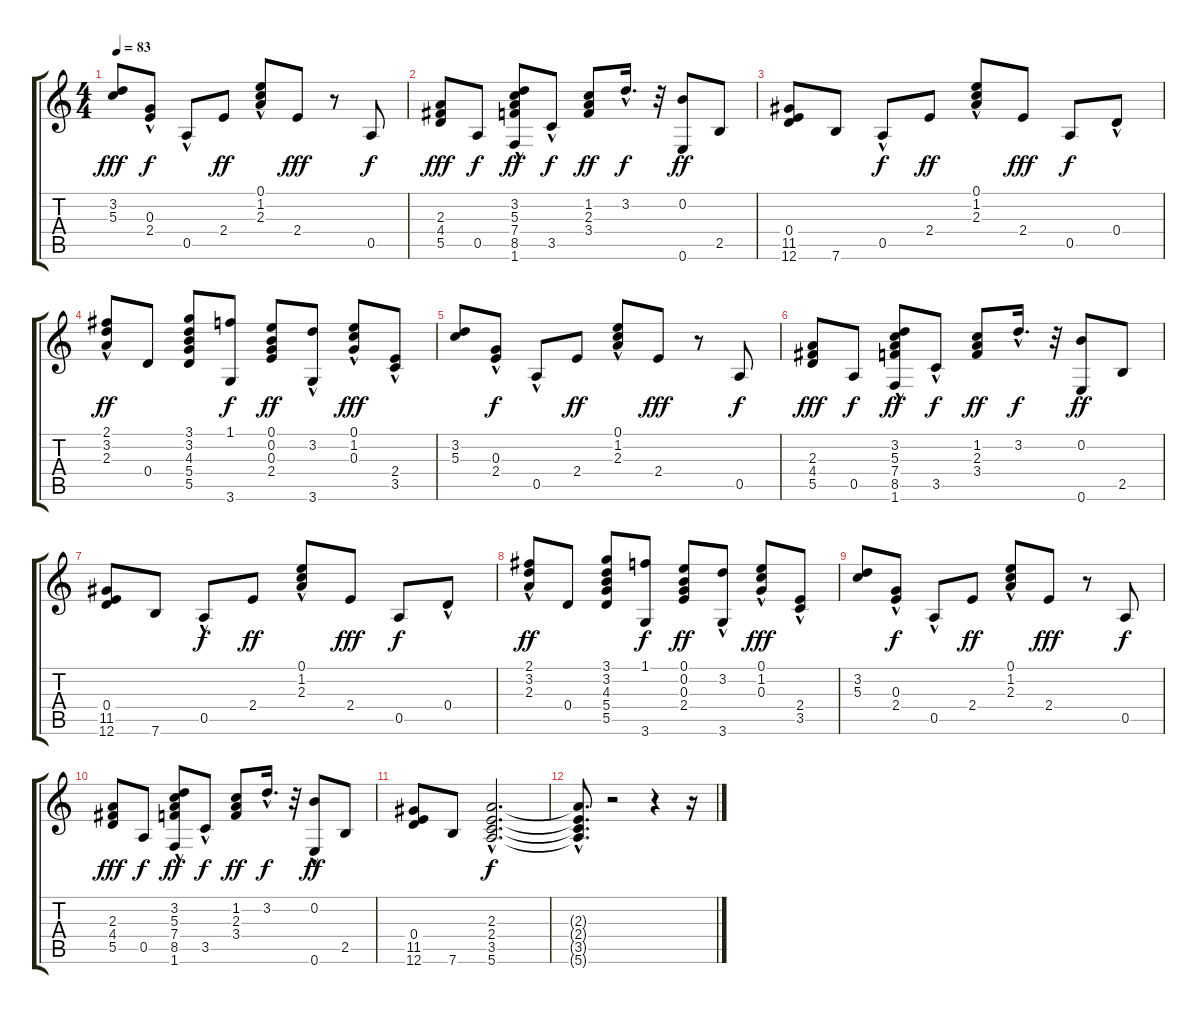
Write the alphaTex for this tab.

\track "" {instrument acousticguitarsteel}
\staff {score tabs}
\tuning (E4 B3 G3 D3 A2 E2) {hide}
\ts (4 4)
\tempo 83
\clef g2
\ks c
(3.2 5.3).8{dy fff} (0.3 2.4{hac}).8{dy f} 0.5{hac}.8 2.4.8{dy ff} (0.1{hac} 1.2 2.3{hac}).8 2.4.8{dy fff} r.8 0.5.8{dy f} |
(2.3 4.4 5.5).8{dy fff} 0.5.8{dy f} (3.2 5.3 7.4 8.5 1.6{hac}).8{dy ff} 3.5{hac}.8{dy f} (1.2 2.3 3.4).8{dy ff} 3.2{hac}.16{d dy f} r.32 (0.2 0.6).8{dy ff} 2.5.8 |
(0.4 11.5 12.6).8 7.6.8 0.5{hac}.8{dy f} 2.4.8{dy ff} (0.1{hac} 1.2 2.3{hac}).8 2.4.8{dy fff} 0.5.8{dy f} 0.4{hac}.8 |
(2.1{hac} 3.2{hac} 2.3).8{dy ff} 0.4.8 (3.1 3.2 4.3 5.4 5.5).8 (1.1 3.6).8{dy f} (0.1 0.2 0.3 2.4).8{dy ff} (3.2 3.6{hac}).8 (0.1 1.2 0.3{hac}).8{dy fff} (2.4{hac} 3.5).8 |
(3.2 5.3).8 (0.3 2.4{hac}).8{dy f} 0.5{hac}.8 2.4.8{dy ff} (0.1{hac} 1.2 2.3{hac}).8 2.4.8{dy fff} r.8 0.5.8{dy f} |
(2.3 4.4 5.5).8{dy fff} 0.5.8{dy f} (3.2 5.3 7.4 8.5 1.6{hac}).8{dy ff} 3.5{hac}.8{dy f} (1.2 2.3 3.4).8{dy ff} 3.2{hac}.16{d dy f} r.32 (0.2 0.6).8{dy ff} 2.5.8 |
(0.4 11.5 12.6).8 7.6.8 0.5{hac}.8{dy f} 2.4.8{dy ff} (0.1{hac} 1.2 2.3{hac}).8 2.4.8{dy fff} 0.5.8{dy f} 0.4{hac}.8 |
(2.1{hac} 3.2{hac} 2.3).8{dy ff} 0.4.8 (3.1 3.2 4.3 5.4 5.5).8 (1.1 3.6).8{dy f} (0.1 0.2 0.3 2.4).8{dy ff} (3.2 3.6{hac}).8 (0.1 1.2 0.3{hac}).8{dy fff} (2.4{hac} 3.5).8 |
(3.2 5.3).8 (0.3 2.4{hac}).8{dy f} 0.5{hac}.8 2.4.8{dy ff} (0.1{hac} 1.2 2.3{hac}).8 2.4.8{dy fff} r.8 0.5.8{dy f} |
(2.3 4.4 5.5).8{dy fff} 0.5.8{dy f} (3.2 5.3 7.4 8.5 1.6{hac}).8{dy ff} 3.5{hac}.8{dy f} (1.2 2.3 3.4).8{dy ff} 3.2{hac}.16{d dy f} r.32 (0.2 0.6{hac}).8{dy ff} 2.5.8 |
(0.4 11.5 12.6).8 7.6.8 (2.3{hac} 2.4{hac} 3.5{hac} 5.6{hac}).2{d dy f} |
(2.3{hac t} 2.4{hac t} 3.5{hac t} 5.6{hac t}).8{d} r.2 r.4 r.16
